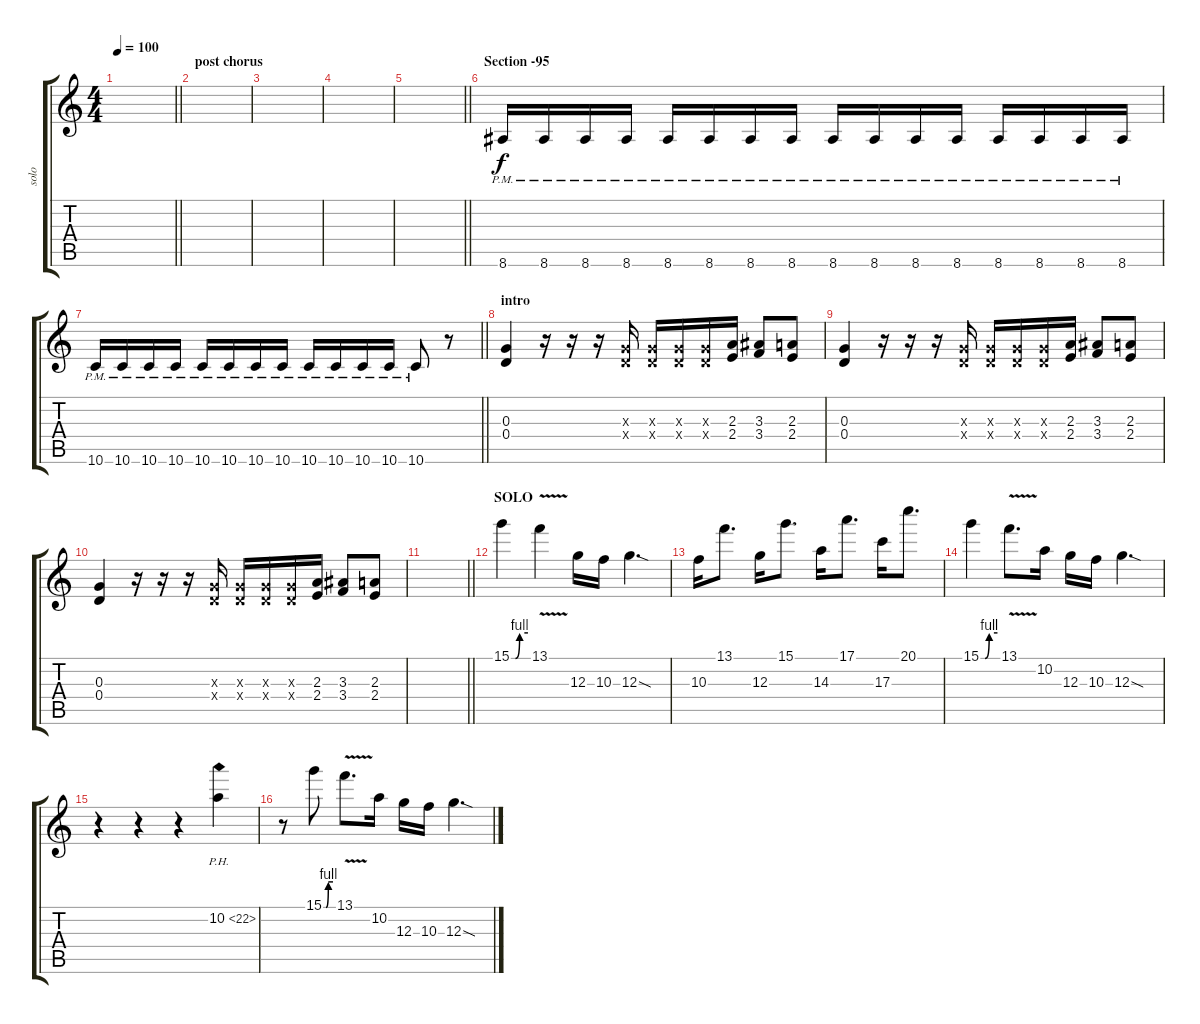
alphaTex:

\track ("solo" "solo") {instrument distortionguitar}
\staff {score tabs}
\tuning (E4 B3 G3 D3 A2 D2) {hide}
\ts (4 4)
\tempo 100
\clef g2
\barLineRight lightlight
\ks c
|
\section ("" "post chorus")
|
|
|
\barLineRight lightlight
|
\section ("" "Section -95")
8.6{pm}.16 8.6{pm}.16 8.6{pm}.16 8.6{pm}.16 8.6{pm}.16 8.6{pm}.16 8.6{pm}.16 8.6{pm}.16 8.6{pm}.16 8.6{pm}.16 8.6{pm}.16 8.6{pm}.16 8.6{pm}.16 8.6{pm}.16 8.6{pm}.16 8.6{pm}.16 |
\barLineRight lightlight
10.6{pm}.16 10.6{pm}.16 10.6{pm}.16 10.6{pm}.16 10.6{pm}.16 10.6{pm}.16 10.6{pm}.16 10.6{pm}.16 10.6{pm}.16 10.6{pm}.16 10.6{pm}.16 10.6{pm}.16 10.6{pm}.8 r.8 |
\section ("" "intro")
(0.3 0.4).4 r.16 r.16 r.16 (0.3{x} 0.4{x}).16 (0.3{x} 0.4{x}).16 (0.3{x} 0.4{x}).16 (0.3{x} 0.4{x}).16 (2.3 2.4).16 (3.3 3.4).8 (2.3 2.4).8 |
(0.3 0.4).4 r.16 r.16 r.16 (0.3{x} 0.4{x}).16 (0.3{x} 0.4{x}).16 (0.3{x} 0.4{x}).16 (0.3{x} 0.4{x}).16 (2.3 2.4).16 (3.3 3.4).8 (2.3 2.4).8 |
(0.3 0.4).4 r.16 r.16 r.16 (0.3{x} 0.4{x}).16 (0.3{x} 0.4{x}).16 (0.3{x} 0.4{x}).16 (0.3{x} 0.4{x}).16 (2.3 2.4).16 (3.3 3.4).8 (2.3 2.4).8 |
\barLineRight lightlight
|
\section ("" "SOLO")
15.1{be (custom 0 0 15 0 30 4 60 4)}.4 13.1{v}.4 12.3.16 10.3.16 12.3{sod}.4{d} |
10.3.16 13.1.8{d} 12.3.16 15.1.8{d} 14.3.16 17.1.8{d} 17.3.16 20.1.8{d} |
15.1{be (custom 0 0 15 0 30 4 60 4)}.4 13.1{v}.8{d} 10.2.16 12.3.16 10.3.16 12.3{sod}.4{d} |
r.4 r.4 r.4 10.2{ph 12}.4 |
r.8 15.1{be (custom 0 0 15 0 30 4 60 4)}.8 13.1{v}.8{d} 10.2.16 12.3.16 10.3.16 12.3{sod}.4{d}
